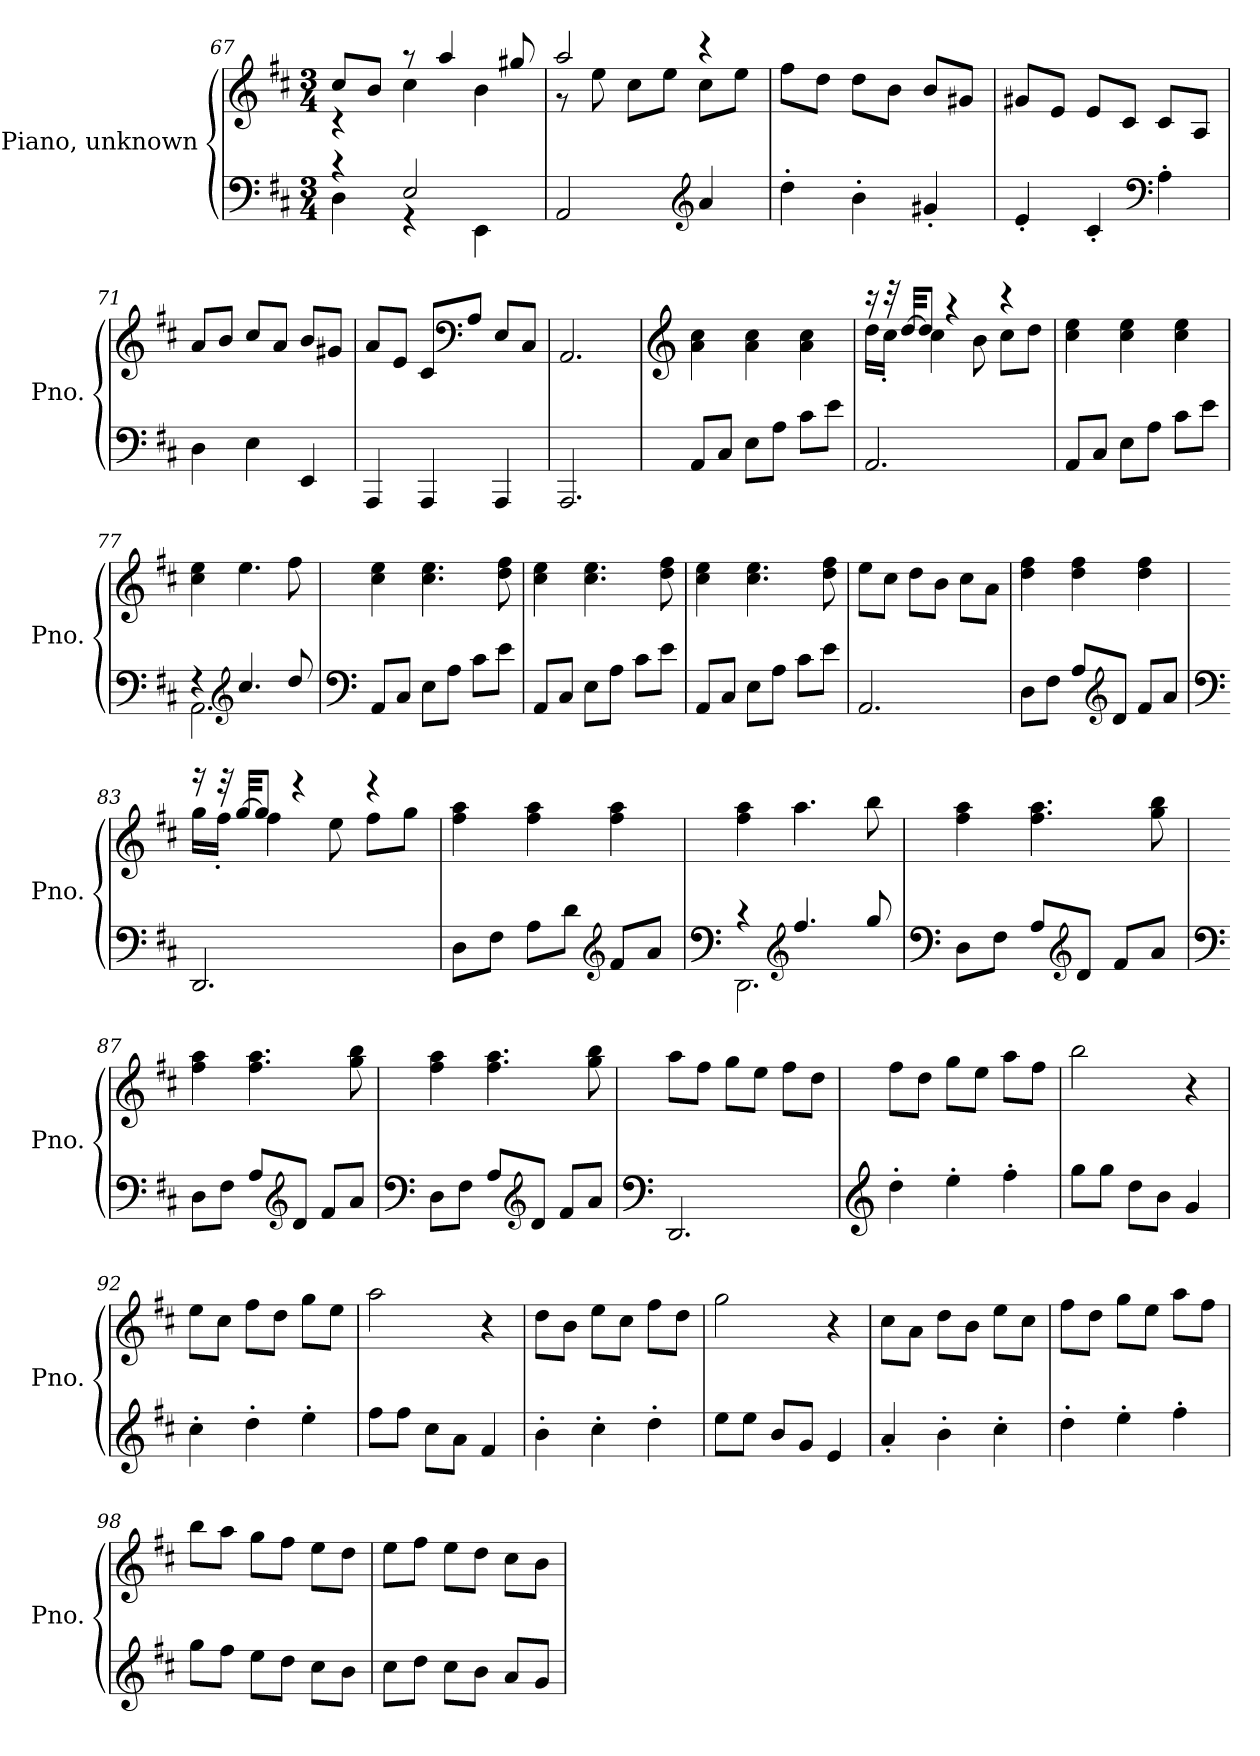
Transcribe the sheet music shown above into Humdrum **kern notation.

**kern	**kern
*part1	*part1
*staff2	*staff1
*I"Piano, unknown	*
*I'Pno.	*
*clefF4	*clefG2
*k[f#c#]	*k[f#c#]
*M3/4	*M3/4
=67	=67
*^	*^
4r	4D\	8cc#/L	4r
.	.	8b/J	.
2E/	4r	8r	4cc#\
.	.	4aa/	.
.	4EE\	.	4b\
.	.	8gg#X/	.
*v	*v	*	*
!!LO:LB:g=z	!!
=68	=68	=68
2AA/	2aa/	8r
.	.	8ee\
.	.	8cc#\L
.	.	8ee\J
*clefG2	*	*
4a/	4r	8cc#\L
.	.	8ee\J
*	*v	*v
=69	=69
4dd'\	8ff#\L
.	8dd\J
4b'\	8dd\L
.	8b\J
4g#X'/	8b/L
.	8g#X/J
=70	=70
4e'/	8g#X/L
.	8e/J
4c#'/	8e/L
.	8c#/J
*clefF4	*
4A'\	8c#/L
.	8A/J
=71	=71
4D\	8a/L
.	8b/J
4E\	8cc#/L
.	8a/J
4EE/	8b/L
.	8g#X/J
=72	=72
4AAA/	8a/L
.	8e/J
4AAA/	8c#/L
*	*clefF4
.	8A/J
4AAA/	8E/L
.	8C#/J
=73	=73
2.AAA/	2.AA/
!!LO:PB:g=z
=74	=74
*	*clefG2
8AA/L	4a\ 4cc#\
8C#/J	.
8E\L	4a\ 4cc#\
8A\J	.
8c#\L	4a\ 4cc#\
8e\J	.
=75	=75
*	*^
2.AA/	16r	16dd\LL
.	32r	16cc#'\JJ
.	[32dd/KKL	.
.	8dd/J]	4cc#\
.	4r	.
.	.	8b\
.	4r	8cc#\L
.	.	8dd\J
*	*v	*v
=76	=76
8AA/L	4cc#\ 4ee\
8C#/J	.
8E\L	4cc#\ 4ee\
8A\J	.
8c#\L	4cc#\ 4ee\
8e\J	.
=77	=77
*^	*
4r	2.AA\	4cc#\ 4ee\
*clefG2	*	*
4.cc#/	.	4.ee\
8dd/	.	8ff#\
*v	*v	*
=78	=78
*clefF4	*
8AA/L	4cc#\ 4ee\
8C#/J	.
8E\L	4.cc#\ 4.ee\
8A\J	.
8c#\L	.
8e\J	8dd\ 8ff#\
!!LO:LB:g=z
=79	=79
8AA/L	4cc#\ 4ee\
8C#/J	.
8E\L	4.cc#\ 4.ee\
8A\J	.
8c#\L	.
8e\J	8dd\ 8ff#\
=80	=80
8AA/L	4cc#\ 4ee\
8C#/J	.
8E\L	4.cc#\ 4.ee\
8A\J	.
8c#\L	.
8e\J	8dd\ 8ff#\
=81	=81
2.AA/	8ee\L
.	8cc#\J
.	8dd\L
.	8b\J
.	8cc#\L
.	8a\J
=82	=82
8D\L	4dd\ 4ff#\
8F#\J	.
8A/L	4dd\ 4ff#\
*clefG2	*
8d/J	.
8f#/L	4dd\ 4ff#\
8a/J	.
=83	=83
*clefF4	*
*	*^
2.DD/	16r	16gg\LL
.	32r	16ff#'\JJ
.	[32gg/KKL	.
.	8gg/J]	4ff#\
.	4r	.
.	.	8ee\
.	4r	8ff#\L
.	.	8gg\J
*	*v	*v
!!LO:LB:g=z
=84	=84
8D\L	4ff#\ 4aa\
8F#\J	.
8A\L	4ff#\ 4aa\
8d\J	.
*clefG2	*
8f#/L	4ff#\ 4aa\
8a/J	.
=85	=85
*clefF4	*
*^	*
4r	2.DD\	4ff#\ 4aa\
*clefG2	*	*
4.ff#/	.	4.aa\
8gg/	.	8bb\
*v	*v	*
=86	=86
*clefF4	*
8D\L	4ff#\ 4aa\
8F#\J	.
8A/L	4.ff#\ 4.aa\
*clefG2	*
8d/J	.
8f#/L	.
8a/J	8gg\ 8bb\
=87	=87
*clefF4	*
8D\L	4ff#\ 4aa\
8F#\J	.
8A/L	4.ff#\ 4.aa\
*clefG2	*
8d/J	.
8f#/L	.
8a/J	8gg\ 8bb\
!!LO:LB:g=z
=88	=88
*clefF4	*
8D\L	4ff#\ 4aa\
8F#\J	.
8A/L	4.ff#\ 4.aa\
*clefG2	*
8d/J	.
8f#/L	.
8a/J	8gg\ 8bb\
=89	=89
*clefF4	*
2.DD/	8aa\L
.	8ff#\J
.	8gg\L
.	8ee\J
.	8ff#\L
.	8dd\J
=90	=90
*clefG2	*
4dd'\	8ff#\L
.	8dd\J
4ee'\	8gg\L
.	8ee\J
4ff#'\	8aa\L
.	8ff#\J
=91	=91
8gg\L	2bb\
8gg\J	.
8dd\L	.
8b\J	.
4g/	4r
=92	=92
4cc#'\	8ee\L
.	8cc#\J
4dd'\	8ff#\L
.	8dd\J
4ee'\	8gg\L
.	8ee\J
=93	=93
8ff#\L	2aa\
8ff#\J	.
8cc#\L	.
8a\J	.
4f#/	4r
!!LO:LB:g=z
=94	=94
4b'\	8dd\L
.	8b\J
4cc#'\	8ee\L
.	8cc#\J
4dd'\	8ff#\L
.	8dd\J
=95	=95
8ee\L	2gg\
8ee\J	.
8b/L	.
8g/J	.
4e/	4r
=96	=96
4a'/	8cc#\L
.	8a\J
4b'\	8dd\L
.	8b\J
4cc#'\	8ee\L
.	8cc#\J
=97	=97
4dd'\	8ff#\L
.	8dd\J
4ee'\	8gg\L
.	8ee\J
4ff#'\	8aa\L
.	8ff#\J
=98	=98
8gg\L	8bb\L
8ff#\J	8aa\J
8ee\L	8gg\L
8dd\J	8ff#\J
8cc#\L	8ee\L
8b\J	8dd\J
=99	=99
8cc#\L	8ee\L
8dd\J	8ff#\J
8cc#\L	8ee\L
8b\J	8dd\J
8a/L	8cc#\L
8g/J	8b\J
=	=
*-	*-
